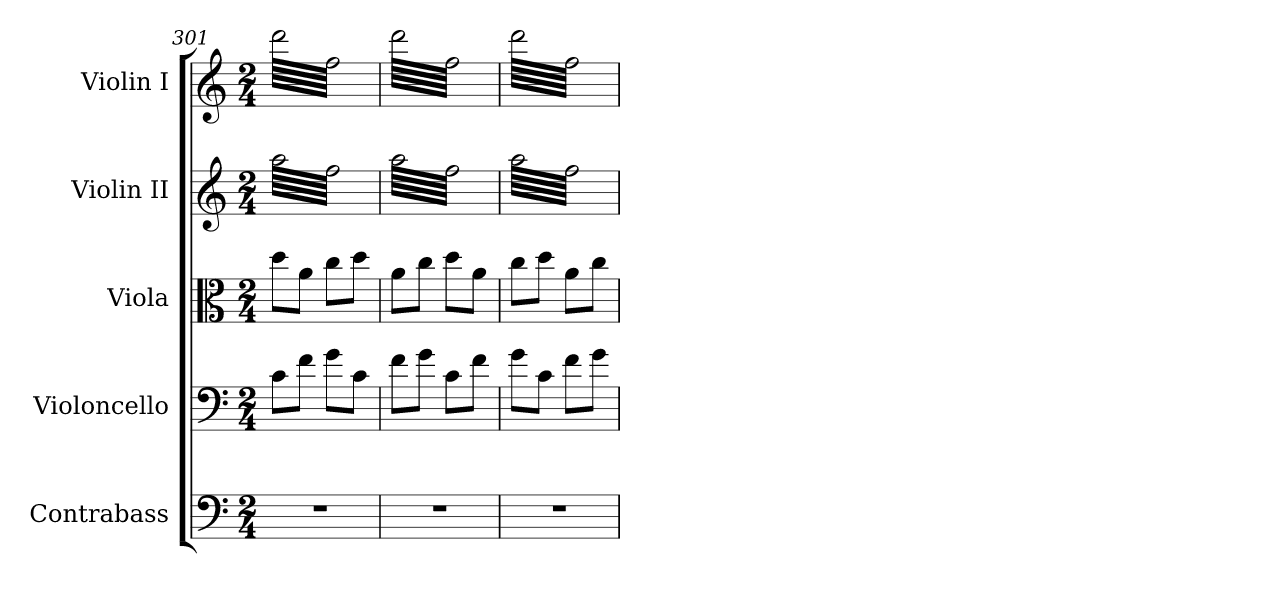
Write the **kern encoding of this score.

**kern	**kern	**kern	**kern	**kern
*part5	*part4	*part3	*part2	*part1
*staff5	*staff4	*staff3	*staff2	*staff1
*I"Contrabass	*I"Violoncello	*I"Viola	*I"Violin II	*I"Violin I
*I'Cb.	*I'Vc.	*I'Vla.	*I'Vln. II	*I'Vln. I
*clefF4	*clefF4	*clefC3	*clefG2	*clefG2
*ITrd7c12	*	*	*	*
*k[]	*k[]	*k[]	*k[]	*k[]
*M2/4	*M2/4	*M2/4	*M2/4	*M2/4
*MM142	*MM142	*MM142	*MM142	*MM142
=301	=301	=301	=301	=301
*	*	*	*tremolo	*
*	*	*	*	*tremolo
2r	8c\L	8dd\L	64aa\LLLL	64ddd\LLLL
.	.	.	64ff\	64ff\
.	.	.	64aa\	64ddd\
.	.	.	64ff\	64ff\
.	.	.	64aa\	64ddd\
.	.	.	64ff\	64ff\
.	.	.	64aa\	64ddd\
.	.	.	64ff\	64ff\
.	8f\J	8a\J	64aa\	64ddd\
.	.	.	64ff\	64ff\
.	.	.	64aa\	64ddd\
.	.	.	64ff\	64ff\
.	.	.	64aa\	64ddd\
.	.	.	64ff\	64ff\
.	.	.	64aa\	64ddd\
.	.	.	64ff\	64ff\
.	8g\L	8cc\L	64aa\	64ddd\
.	.	.	64ff\	64ff\
.	.	.	64aa\	64ddd\
.	.	.	64ff\	64ff\
.	.	.	64aa\	64ddd\
.	.	.	64ff\	64ff\
.	.	.	64aa\	64ddd\
.	.	.	64ff\	64ff\
.	8c\J	8dd\J	64aa\	64ddd\
.	.	.	64ff\	64ff\
.	.	.	64aa\	64ddd\
.	.	.	64ff\	64ff\
.	.	.	64aa\	64ddd\
.	.	.	64ff\	64ff\
.	.	.	64aa\	64ddd\
.	.	.	64ff\JJJJ	64ff\JJJJ
!!LO:PB:g=z
=302	=302	=302	=302	=302
*	*	*	*	*MM147
2r	8f\L	8a\L	64aa\LLLL	64ddd\LLLL
.	.	.	64ff\	64ff\
.	.	.	64aa\	64ddd\
.	.	.	64ff\	64ff\
.	.	.	64aa\	64ddd\
.	.	.	64ff\	64ff\
.	.	.	64aa\	64ddd\
.	.	.	64ff\	64ff\
.	8g\J	8cc\J	64aa\	64ddd\
.	.	.	64ff\	64ff\
.	.	.	64aa\	64ddd\
.	.	.	64ff\	64ff\
.	.	.	64aa\	64ddd\
.	.	.	64ff\	64ff\
.	.	.	64aa\	64ddd\
.	.	.	64ff\	64ff\
.	8c\L	8dd\L	64aa\	64ddd\
.	.	.	64ff\	64ff\
.	.	.	64aa\	64ddd\
.	.	.	64ff\	64ff\
.	.	.	64aa\	64ddd\
.	.	.	64ff\	64ff\
.	.	.	64aa\	64ddd\
.	.	.	64ff\	64ff\
.	8f\J	8a\J	64aa\	64ddd\
.	.	.	64ff\	64ff\
.	.	.	64aa\	64ddd\
.	.	.	64ff\	64ff\
.	.	.	64aa\	64ddd\
.	.	.	64ff\	64ff\
.	.	.	64aa\	64ddd\
.	.	.	64ff\JJJJ	64ff\JJJJ
=303	=303	=303	=303	=303
*	*	*	*	*MM152
2r	8g\L	8cc\L	64aa\LLLL	64ddd\LLLL
.	.	.	64ff\	64ff\
.	.	.	64aa\	64ddd\
.	.	.	64ff\	64ff\
.	.	.	64aa\	64ddd\
.	.	.	64ff\	64ff\
.	.	.	64aa\	64ddd\
.	.	.	64ff\	64ff\
.	8c\J	8dd\J	64aa\	64ddd\
.	.	.	64ff\	64ff\
.	.	.	64aa\	64ddd\
.	.	.	64ff\	64ff\
.	.	.	64aa\	64ddd\
.	.	.	64ff\	64ff\
.	.	.	64aa\	64ddd\
.	.	.	64ff\	64ff\
.	8f\L	8a\L	64aa\	64ddd\
.	.	.	64ff\	64ff\
.	.	.	64aa\	64ddd\
.	.	.	64ff\	64ff\
.	.	.	64aa\	64ddd\
.	.	.	64ff\	64ff\
.	.	.	64aa\	64ddd\
.	.	.	64ff\	64ff\
.	8g\J	8cc\J	64aa\	64ddd\
.	.	.	64ff\	64ff\
.	.	.	64aa\	64ddd\
.	.	.	64ff\	64ff\
.	.	.	64aa\	64ddd\
.	.	.	64ff\	64ff\
.	.	.	64aa\	64ddd\
.	.	.	64ff\JJJJ	64ff\JJJJ
*	*	*	*	*Xtremolo
*	*	*	*Xtremolo	*
.	.	.	.	.
.	.	.	.	.
.	.	.	.	.
.	.	.	.	.
.	.	.	.	.
.	.	.	.	.
.	.	.	.	.
.	.	.	.	.
.	.	.	.	.
.	.	.	.	.
.	.	.	.	.
.	.	.	.	.
.	.	.	.	.
.	.	.	.	.
.	.	.	.	.
.	.	.	.	.
=	=	=	=	=
*-	*-	*-	*-	*-
